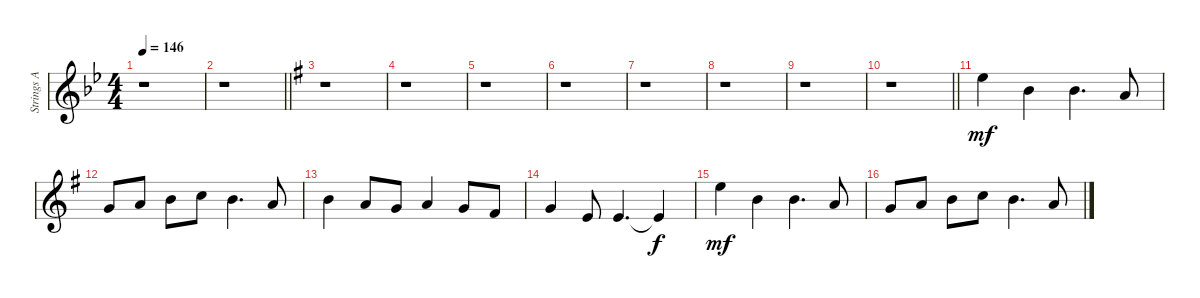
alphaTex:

\track ("Strings A" "Strings A") {instrument stringensemble1}
\staff {score}
\tuning (E4 B3 G3 D3 A2 E2) {hide}
\ts (4 4)
\tempo 146
\clef g2
\ks gminor
r.1{dy f} |
\barLineRight lightlight
r.1 |
\section ("" "")
\ks eminor
r.1 |
r.1 |
r.1 |
r.1 |
r.1 |
r.1 |
r.1 |
\barLineRight lightlight
r.1 |
\section ("" "")
12.1.4{dy mf} 12.2.4 12.2.4{d} 10.2.8 |
12.3.8 10.2.8 12.2.8 13.2.8 12.2.4{d} 10.2.8 |
12.2.4 10.2.8 12.3.8 10.2.4 12.3.8 11.3.8 |
12.3.4 9.3.8 9.3.4{d} 9.3{t}.4{dy f} |
12.1.4{dy mf} 12.2.4 12.2.4{d} 10.2.8 |
12.3.8 10.2.8 12.2.8 13.2.8 12.2.4{d} 10.2.8
